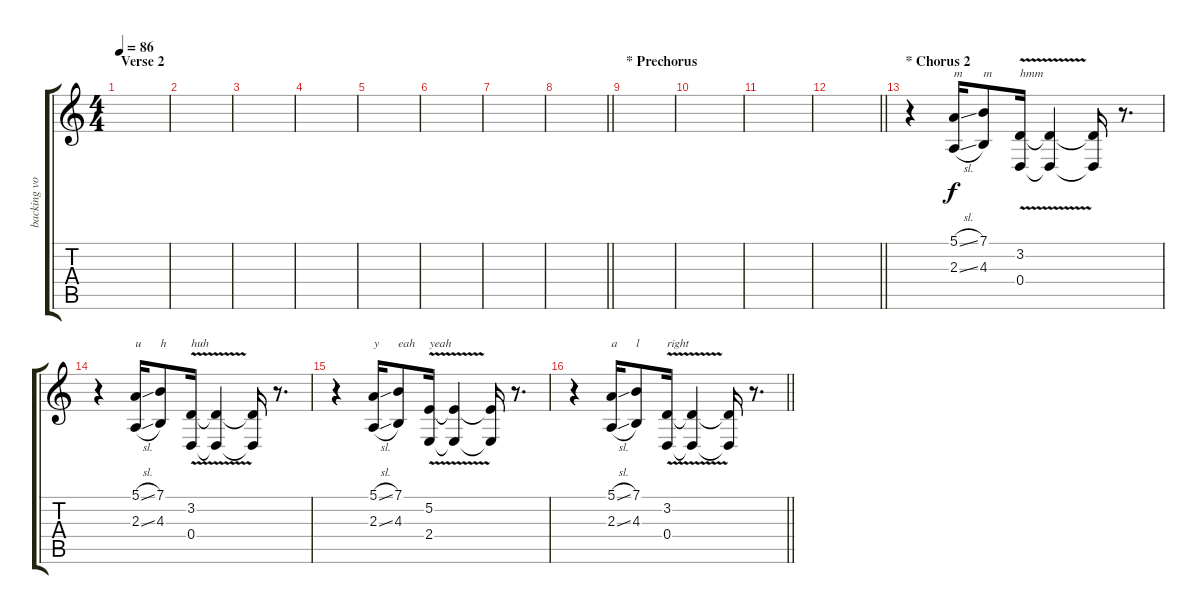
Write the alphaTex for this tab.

\track ("backing vocals" "backing vo") {instrument pad4choir}
\staff {score tabs}
\tuning (E4 B3 G3 D3 A2 E2) {hide}
\ts (4 4)
\section ("" "Verse 2")
\tempo 86
\clef g2
\ks c
|
|
|
|
|
|
|
\barLineRight lightlight
|
\section ("" "* Prechorus")
|
|
|
\barLineRight lightlight
|
\section ("" "* Chorus 2")
r.4 (5.1{sl} 2.3{sl}).16{txt "m" volume 14 instrument synthvoice} (7.1 4.3).8{txt "m"} (3.2{v} 0.4{v}).16{txt "hmm" instrument voiceoohs} (3.2{t} 0.4{t}).4 (3.2{t} 0.4{t}).16 r.8{d} |
r.4 (5.1{sl} 2.3{sl}).16{txt "u" volume 11 instrument choiraahs} (7.1 4.3).8{txt "h"} (3.2{v} 0.4{v}).16{txt "huh"} (3.2{t} 0.4{t}).4 (3.2{t} 0.4{t}).16 r.8{d} |
r.4 (5.1{sl} 2.3{sl}).16{txt "y" volume 13 instrument synthvoice} (7.1 4.3).8{txt "eah"} (5.2{v} 2.4{v}).16{txt "yeah"} (5.2{t} 2.4{t}).4 (5.2{t} 2.4{t}).16 r.8{d} |
\barLineRight lightlight
r.4 (5.1{sl} 2.3{sl}).16{txt "a" instrument choiraahs} (7.1 4.3).8{txt "l"} (3.2{v} 0.4{v}).16{txt "right"} (3.2{t} 0.4{t}).4 (3.2{t} 0.4{t}).16 r.8{d}
